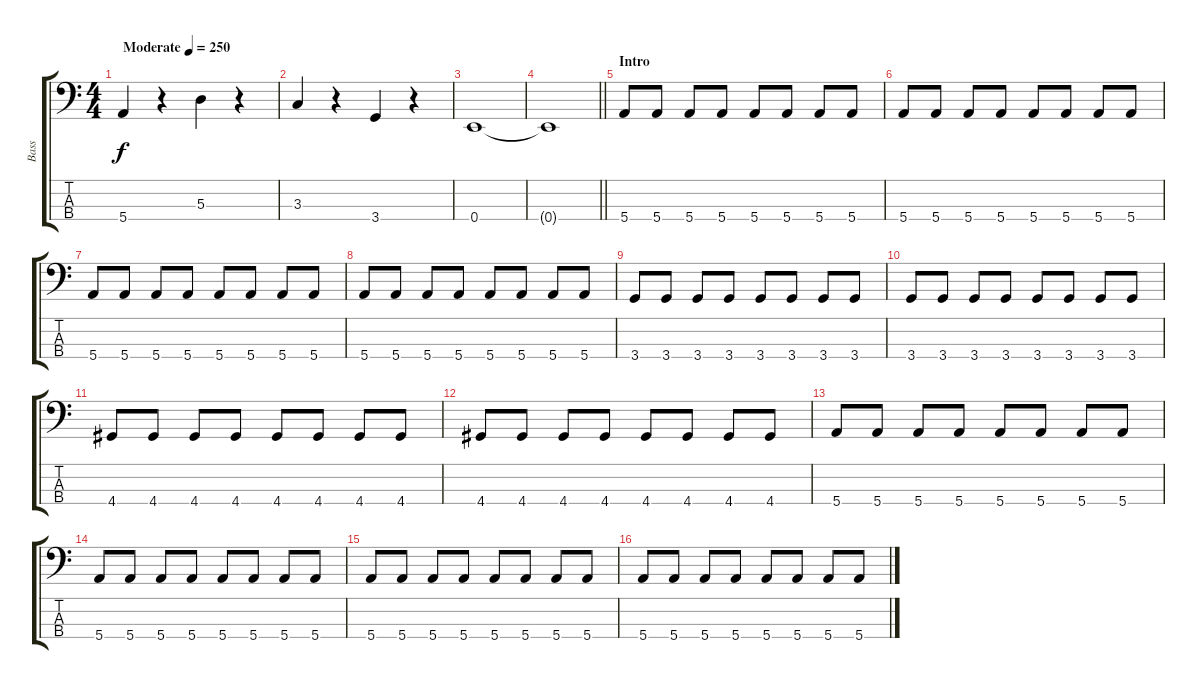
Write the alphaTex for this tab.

\track ("Bass" "Bass") {instrument electricbassfinger}
\staff {score tabs}
\tuning (G2 D2 A1 E1) {hide}
\ts (4 4)
\tempo (250 "Moderate")
\clef f4
\ks c
5.4.4{dy f instrument electricbassfinger} r.4 5.3.4 r.4 |
3.3.4 r.4 3.4.4 r.4 |
0.4.1 |
\barLineRight lightlight
0.4{t}.1 |
\section ("" "Intro")
5.4.8 5.4.8 5.4.8 5.4.8 5.4.8 5.4.8 5.4.8 5.4.8 |
5.4.8 5.4.8 5.4.8 5.4.8 5.4.8 5.4.8 5.4.8 5.4.8 |
5.4.8 5.4.8 5.4.8 5.4.8 5.4.8 5.4.8 5.4.8 5.4.8 |
5.4.8 5.4.8 5.4.8 5.4.8 5.4.8 5.4.8 5.4.8 5.4.8 |
3.4.8 3.4.8 3.4.8 3.4.8 3.4.8 3.4.8 3.4.8 3.4.8 |
3.4.8 3.4.8 3.4.8 3.4.8 3.4.8 3.4.8 3.4.8 3.4.8 |
4.4.8 4.4.8 4.4.8 4.4.8 4.4.8 4.4.8 4.4.8 4.4.8 |
4.4.8 4.4.8 4.4.8 4.4.8 4.4.8 4.4.8 4.4.8 4.4.8 |
5.4.8 5.4.8 5.4.8 5.4.8 5.4.8 5.4.8 5.4.8 5.4.8 |
5.4.8 5.4.8 5.4.8 5.4.8 5.4.8 5.4.8 5.4.8 5.4.8 |
5.4.8 5.4.8 5.4.8 5.4.8 5.4.8 5.4.8 5.4.8 5.4.8 |
5.4.8 5.4.8 5.4.8 5.4.8 5.4.8 5.4.8 5.4.8 5.4.8
